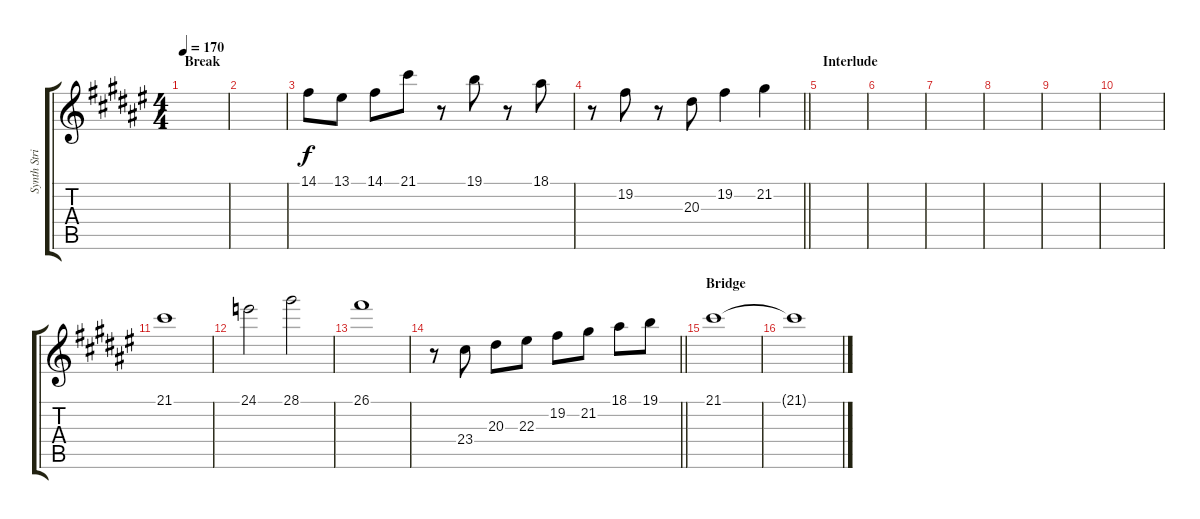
\track ("Synth Strings" "Synth Stri") {instrument synthstrings1}
\staff {score tabs}
\tuning (E4 B3 G3 D3 A2 E2) {hide}
\ts (4 4)
\section ("" "Break")
\tempo 170
\clef g2
\ks f#
|
|
14.1.8 13.1.8 14.1.8 21.1.8 r.8 19.1.8 r.8 18.1.8 |
\barLineRight lightlight
r.8 19.2.8 r.8 20.3.8 19.2.4 21.2.4 |
\section ("" "Interlude")
|
|
|
|
|
|
21.1.1 |
24.1.2 28.1.2 |
26.1.1 |
\barLineRight lightlight
r.8 23.4.8 20.3.8 22.3.8 19.2.8 21.2.8 18.1.8 19.1.8 |
\section ("" "Bridge")
21.1.1 |
21.1{t}.1
